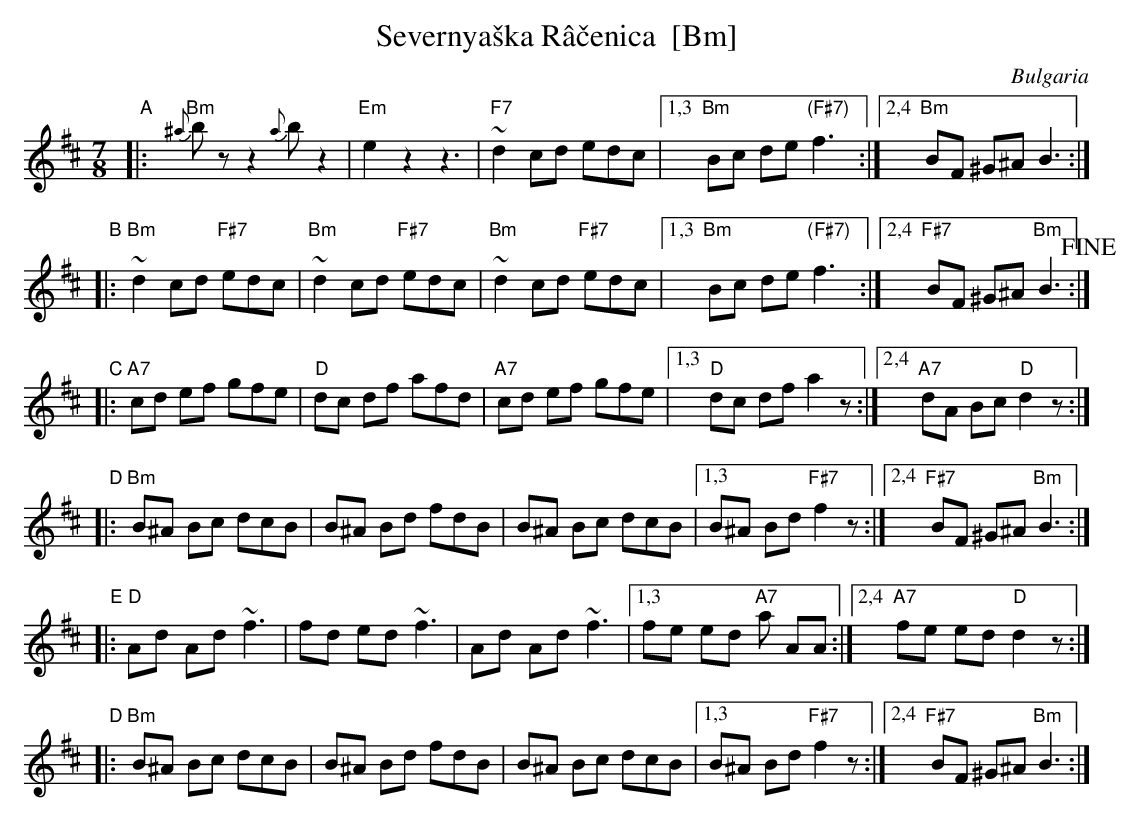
X:1
T: Severnya\vska R\^a\vcenica  [Bm]
O: Bulgaria
M: 7/8
L: 1/8
K: Bm
"A"
|: "Bm"{^a}bz z2 {a}bz2 | "Em"e2 z2 z3 | "F7"~d2 cd edc |1,3 "Bm"Bc de "(F#7)"f3 :|2,4 "Bm"BF ^G^A B3 :|
"B"
|: "Bm"~d2 cd "F#7"edc | "Bm"~d2 cd "F#7"edc | "Bm"~d2 cd "F#7"edc |1,3 "Bm"Bc de "(F#7)"f3 :|2,4 "F#7"BF ^G^A "Bm"B3 !fine!:|
"C"
|: "A7"cd ef gfe | "D"dc df afd | "A7"cd ef gfe |1,3 "D"dc df a2z :|2,4 "A7"dA Bc "D"d2z :|
"D"
|: "Bm"B^A Bc dcB | B^A Bd fdB | B^A Bc dcB |1,3 B^A Bd "F#7"f2z :|2,4 "F#7"BF ^G^A "Bm"B3 :|
"E"
|: "D"Ad Ad ~f3 |  fd ed ~f3 | Ad Ad ~f3 |1,3 fe ed "A7"a AA :|2,4 "A7"fe ed "D"d2z :|
"D"
|: "Bm"B^A Bc dcB | B^A Bd fdB | B^A Bc dcB |1,3 B^A Bd "F#7"f2z :|2,4 "F#7"BF ^G^A "Bm"B3 :|
